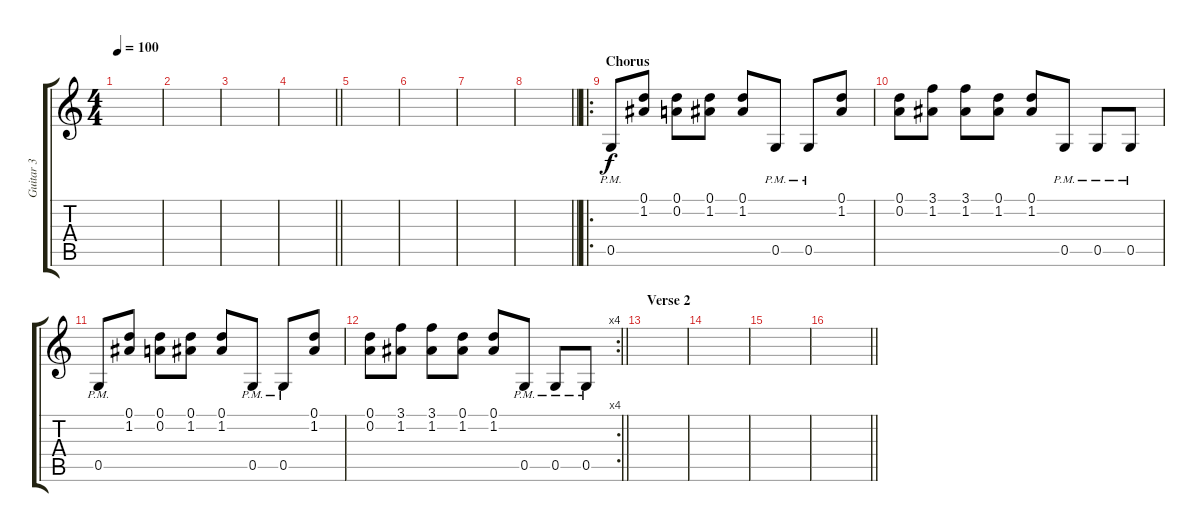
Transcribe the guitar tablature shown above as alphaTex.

\track ("Guitar 3" "Guitar 3") {instrument overdrivenguitar}
\staff {score tabs}
\tuning (D4 A3 F3 C3 G2 D2) {hide}
\ts (4 4)
\tempo 100
\clef g2
\ks c
|
|
|
\barLineRight lightlight
|
|
|
|
\barLineRight lightlight
|
\ro
\section ("" "Chorus")
0.5{pm}.8 (0.1 1.2).8 (0.1 0.2).8 (0.1 1.2).8 (0.1 1.2).8 0.5{pm}.8 0.5{pm}.8 (0.1 1.2).8 |
(0.1 0.2).8 (3.1 1.2).8 (3.1 1.2).8 (0.1 1.2).8 (0.1 1.2).8 0.5{pm}.8 0.5{pm}.8 0.5{pm}.8 |
0.5{pm}.8 (0.1 1.2).8 (0.1 0.2).8 (0.1 1.2).8 (0.1 1.2).8 0.5{pm}.8 0.5{pm}.8 (0.1 1.2).8 |
\rc 4
\barLineRight lightlight
(0.1 0.2).8 (3.1 1.2).8 (3.1 1.2).8 (0.1 1.2).8 (0.1 1.2).8 0.5{pm}.8 0.5{pm}.8 0.5{pm}.8 |
\section ("" "Verse 2")
|
|
|
\barLineRight lightlight
